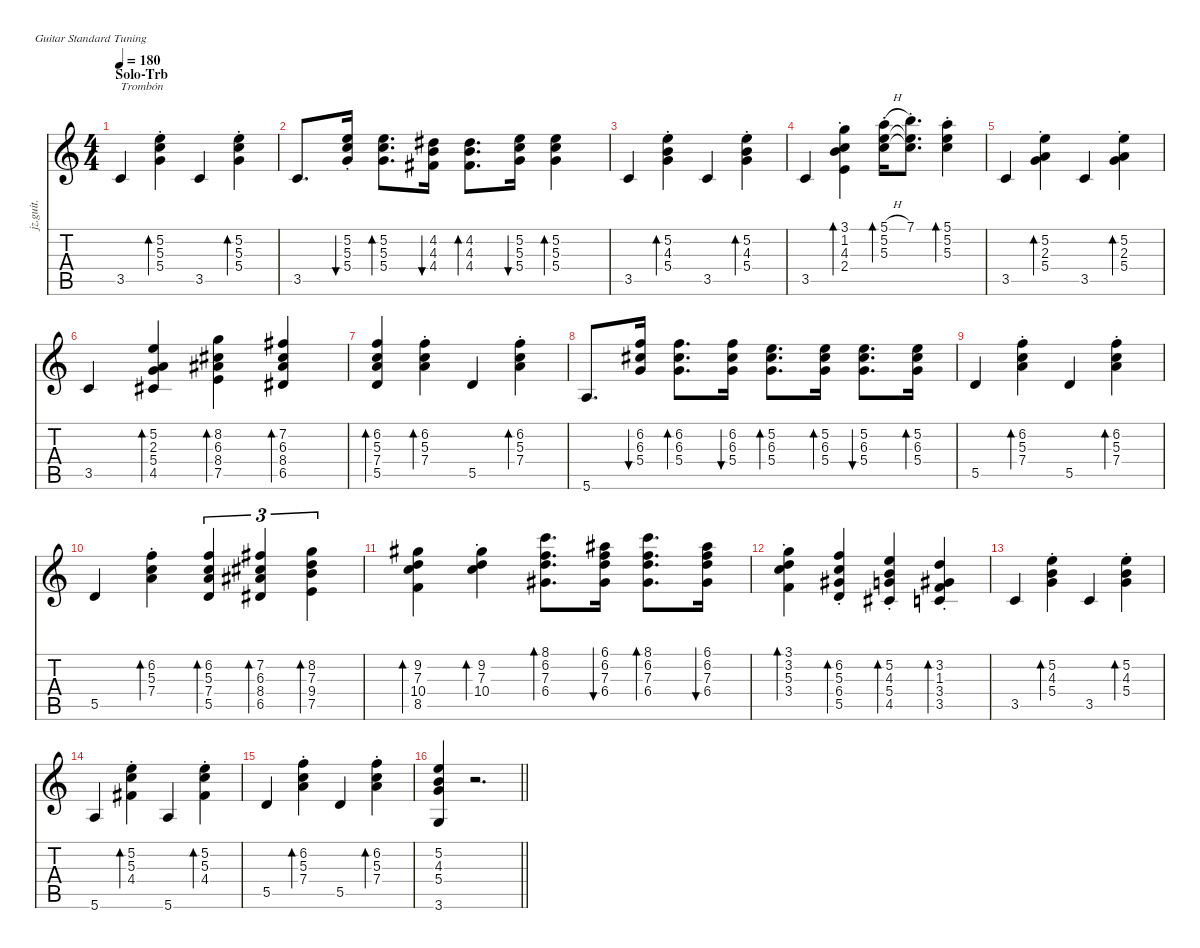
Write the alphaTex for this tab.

\defaultSystemsLayout 4
\hideDynamics
\bracketExtendMode nobrackets
\otherSystemsTrackNameOrientation horizontal
\track ("Guitarra" "jz.guit.") {instrument electricguitarjazz}
\staff {score tabs}
\tuning (E4 B3 G3 D3 A2 E2)
\ts (4 4)
\section ("" "Solo-Trb")
\tempo 180
\clef g2
\ks c
3.5.4{txt "Trombón" dy f} (5.2{st} 5.3{st} 5.4{st}).4{bd 60} 3.5.4 (5.2{st} 5.3{st} 5.4{st}).4{bd 60} |
3.5.8{d} (5.2{st} 5.3{st} 5.4{st}).16{bu 60} (5.2 5.3 5.4).8{d bd 60} (4.2{acc #} 4.3 4.4{acc #}).16{bu 60} (4.2{acc #} 4.3 4.4{acc #}).8{d bd 60} (5.2 5.3 5.4).16{bu 60} (5.2 5.3 5.4).4{bd 60} |
3.5.4 (5.2{st} 4.3{st} 5.4{st}).4{bd 60} 3.5.4 (5.2{st} 4.3{st} 5.4{st}).4{bd 60} |
3.5.4 (3.1 1.2{st} 4.3{st} 2.4{st}).4{bd 60} (5.1{h st} 5.2{st} 5.3{st}).16{bd 60} (7.1{st} 5.2{t} 5.3{t}).8{d} (5.1 5.2{st} 5.3{st}).4{bd 60} |
3.5.4 (5.2{st} 2.3{st} 5.4{st}).4{bd 60} 3.5.4 (5.2{st} 2.3{st} 5.4{st}).4{bd 60} |
3.5.4 (5.2 2.3 5.4 4.5{acc #}).4{bd 60} (8.2 6.3{acc #} 8.4{acc #} 7.5).4{bd 60} (7.2{acc #} 6.3{acc #} 8.4{acc #} 6.5{acc #}).4{bd 60} |
(6.2 5.3 7.4 5.5).4{bd 60} (6.2{st} 5.3{st} 7.4{st}).4{bd 60} 5.5.4 (6.2{st} 5.3{st} 7.4{st}).4{bd 60} |
5.6.8{d} (6.2 6.3{acc #} 5.4).16{bu 60} (6.2 6.3{acc #} 5.4).8{d bd 60} (6.2 6.3{acc #} 5.4).16{bu 60} (5.2 6.3{acc #} 5.4).8{d bd 60} (5.2 6.3{acc #} 5.4).16{bd 60} (5.2 6.3{acc #} 5.4).8{d bu 60} (5.2 6.3{acc #} 5.4).16{bd 60} |
5.5.4 (6.2{st} 5.3{st} 7.4{st}).4{bd 60} 5.5.4 (6.2{st} 5.3{st} 7.4{st}).4{bd 60} |
5.5.4 (6.2{st} 5.3{st} 7.4{st}).4{bd 60} (6.2 5.3 7.4 5.5).4{tu (3 2) bd 60} (7.2{acc #} 6.3{acc #} 8.4{acc #} 6.5{acc #}).4{tu (3 2) bd 60} (8.2 7.3 9.4 7.5).4{tu (3 2) bd 60} |
(9.2{acc #} 7.3 10.4 8.5).4{bd 60} (9.2{st acc #} 7.3{st} 10.4{st}).4{bd 60} (8.1 6.2 7.3 6.4{acc #}).8{d bd 60} (6.1{acc #} 6.2 7.3 6.4{acc #}).16{bu 60} (8.1 6.2 7.3 6.4{acc #}).8{d bd 60} (6.1{acc #} 6.2 7.3 6.4{acc #}).16{bu 60} |
(3.1{st} 3.2{st} 5.3{st} 3.4{st}).4{bd 60} (6.2{st} 5.3{st} 6.4{st acc #} 5.5{st}).4{bd 60} (5.2{st} 4.3{st} 5.4{st} 4.5{st acc #}).4{bd 60} (3.2{st} 1.3{st acc #} 3.4{st} 3.5{st}).4{bd 60} |
3.5.4 (5.2{st} 4.3{st} 5.4{st}).4{bd 60} 3.5.4 (5.2{st} 4.3{st} 5.4{st}).4{bd 60} |
5.6.4 (5.2{st} 5.3{st} 4.4{st acc #}).4{bd 60} 5.6.4 (5.2{st} 5.3{st} 4.4{st acc #}).4{bd 60} |
5.5.4 (6.2{st} 5.3{st} 7.4{st}).4{bd 60} 5.5.4 (6.2{st} 5.3{st} 7.4{st}).4{bd 60} |
\barLineRight lightlight
(5.2 4.3 5.4 3.6).4{dy mf} r.2{d}
